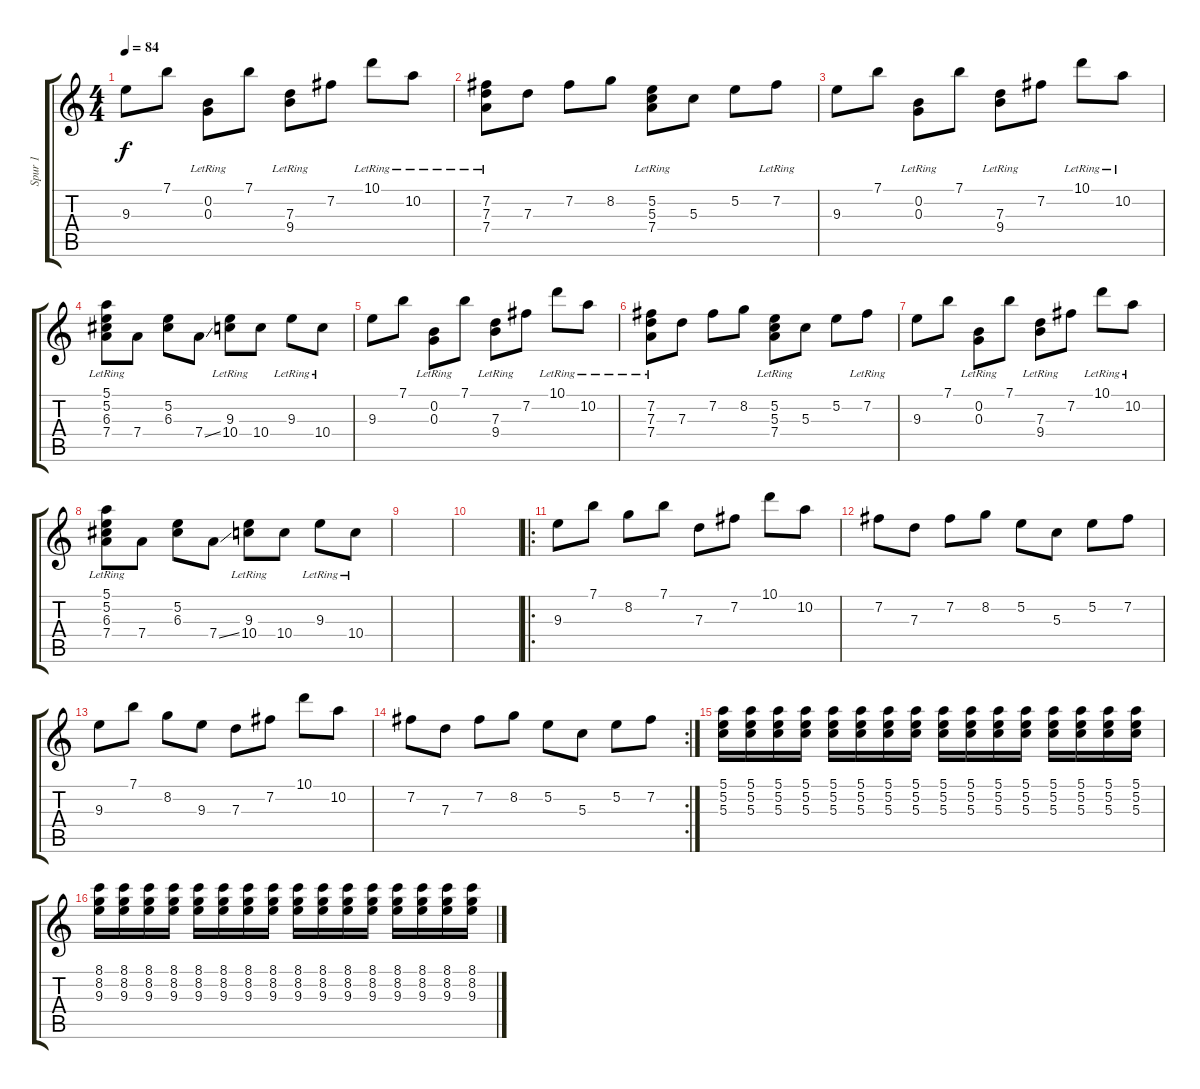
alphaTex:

\track ("Spur 1" "Spur 1") {instrument acousticguitarsteel}
\staff {score tabs}
\tuning (E4 B3 G3 D3 A2 E2) {hide}
\ts (4 4)
\tempo 84
\clef g2
\ks c
9.3.8{dy f volume 15} 7.1.8 (0.2{lr} 0.3{lr}).8 7.1.8 (7.3{lr} 9.4{lr}).8 7.2.8 10.1{lr}.8 10.2{lr}.8 |
(7.2{lr} 7.3{lr} 7.4{lr}).8 7.3.8 7.2.8 8.2.8 (5.2{lr} 5.3{lr} 7.4{lr}).8 5.3.8 5.2.8 7.2{lr}.8 |
9.3.8 7.1.8 (0.2{lr} 0.3{lr}).8 7.1.8 (7.3{lr} 9.4{lr}).8 7.2.8 10.1{lr}.8 10.2{lr}.8 |
(5.1{lr} 5.2{lr} 6.3{lr} 7.4{lr}).8 7.4.8 (5.2 6.3).8 7.4{ss}.8 (9.3{lr} 10.4{lr}).8 10.4.8 9.3{lr}.8 10.4{lr}.8 |
9.3.8{volume 15} 7.1.8 (0.2{lr} 0.3{lr}).8 7.1.8 (7.3{lr} 9.4{lr}).8 7.2.8 10.1{lr}.8 10.2{lr}.8 |
(7.2{lr} 7.3{lr} 7.4{lr}).8 7.3.8 7.2.8 8.2.8 (5.2{lr} 5.3{lr} 7.4{lr}).8 5.3.8 5.2.8 7.2{lr}.8 |
9.3.8 7.1.8 (0.2{lr} 0.3{lr}).8 7.1.8 (7.3{lr} 9.4{lr}).8 7.2.8 10.1{lr}.8 10.2{lr}.8 |
(5.1{lr} 5.2{lr} 6.3{lr} 7.4{lr}).8 7.4.8 (5.2 6.3).8 7.4{ss}.8 (9.3{lr} 10.4{lr}).8 10.4.8 9.3{lr}.8 10.4{lr}.8 |
|
|
\ro
9.3.8 7.1.8 8.2.8 7.1.8 7.3.8 7.2.8 10.1.8 10.2.8 |
7.2.8 7.3.8 7.2.8 8.2.8 5.2.8 5.3.8 5.2.8 7.2.8 |
9.3.8 7.1.8 8.2.8 9.3.8 7.3.8 7.2.8 10.1.8 10.2.8 |
\rc 2
7.2.8 7.3.8 7.2.8 8.2.8 5.2.8 5.3.8 5.2.8 7.2.8 |
(5.1 5.2 5.3).16{volume 12} (5.1 5.2 5.3).16 (5.1 5.2 5.3).16 (5.1 5.2 5.3).16 (5.1 5.2 5.3).16 (5.1 5.2 5.3).16 (5.1 5.2 5.3).16 (5.1 5.2 5.3).16 (5.1 5.2 5.3).16 (5.1 5.2 5.3).16 (5.1 5.2 5.3).16 (5.1 5.2 5.3).16 (5.1 5.2 5.3).16 (5.1 5.2 5.3).16 (5.1 5.2 5.3).16 (5.1 5.2 5.3).16 |
(8.1 8.2 9.3).16 (8.1 8.2 9.3).16 (8.1 8.2 9.3).16 (8.1 8.2 9.3).16 (8.1 8.2 9.3).16 (8.1 8.2 9.3).16 (8.1 8.2 9.3).16 (8.1 8.2 9.3).16 (8.1 8.2 9.3).16 (8.1 8.2 9.3).16 (8.1 8.2 9.3).16 (8.1 8.2 9.3).16 (8.1 8.2 9.3).16 (8.1 8.2 9.3).16 (8.1 8.2 9.3).16 (8.1 8.2 9.3).16
